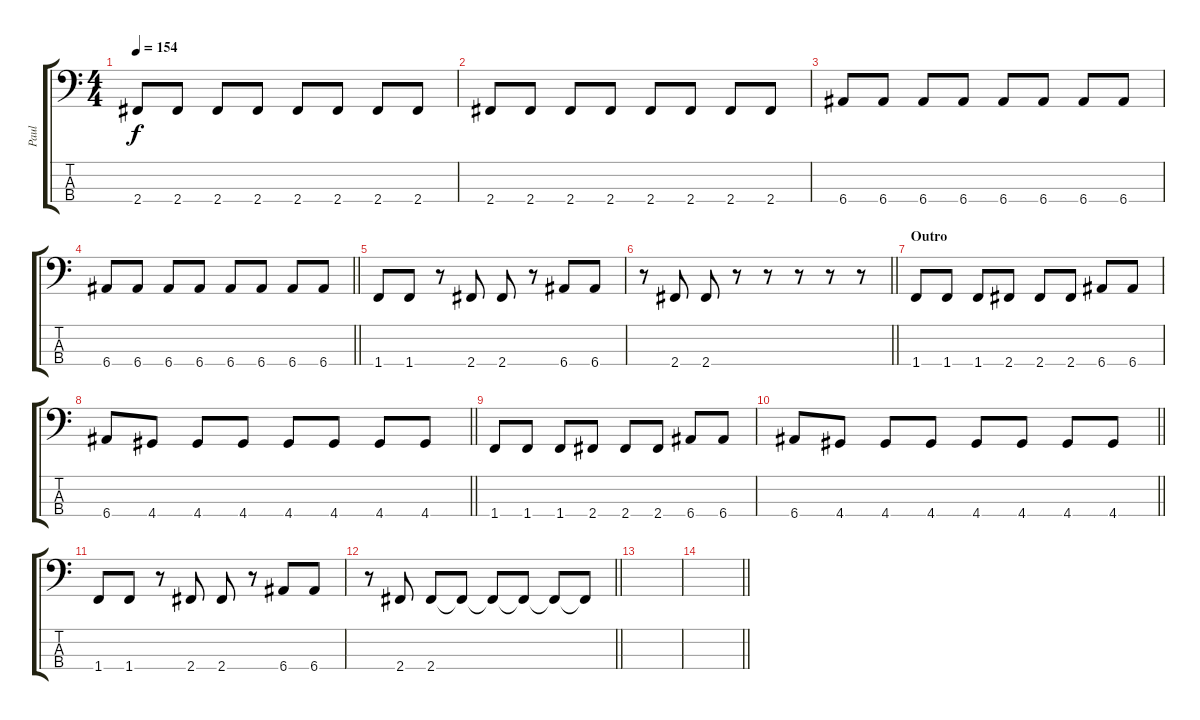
\track ("Paul" "Paul") {instrument electricbassfinger}
\staff {score tabs}
\tuning (G2 D2 A1 E1) {hide}
\ts (4 4)
\tempo 154
\clef f4
\ks c
2.4.8{dy f} 2.4.8 2.4.8 2.4.8 2.4.8 2.4.8 2.4.8 2.4.8 |
2.4.8 2.4.8 2.4.8 2.4.8 2.4.8 2.4.8 2.4.8 2.4.8 |
6.4.8 6.4.8 6.4.8 6.4.8 6.4.8 6.4.8 6.4.8 6.4.8 |
\barLineRight lightlight
6.4.8 6.4.8 6.4.8 6.4.8 6.4.8 6.4.8 6.4.8 6.4.8 |
1.4.8 1.4.8 r.8 2.4.8 2.4.8 r.8 6.4.8 6.4.8 |
\barLineRight lightlight
r.8 2.4.8 2.4.8 r.8 r.8 r.8 r.8 r.8 |
\section ("" "Outro")
1.4.8 1.4.8 1.4.8 2.4.8 2.4.8 2.4.8 6.4.8 6.4.8 |
\barLineRight lightlight
6.4.8 4.4.8 4.4.8 4.4.8 4.4.8 4.4.8 4.4.8 4.4.8 |
1.4.8 1.4.8 1.4.8 2.4.8 2.4.8 2.4.8 6.4.8 6.4.8 |
\barLineRight lightlight
6.4.8 4.4.8 4.4.8 4.4.8 4.4.8 4.4.8 4.4.8 4.4.8 |
1.4.8 1.4.8 r.8 2.4.8 2.4.8 r.8 6.4.8 6.4.8 |
\barLineRight lightlight
r.8 2.4.8 2.4.8 2.4{t}.8 2.4{t}.8 2.4{t}.8 2.4{t}.8 2.4{t}.8 |
|
\barLineRight lightlight
